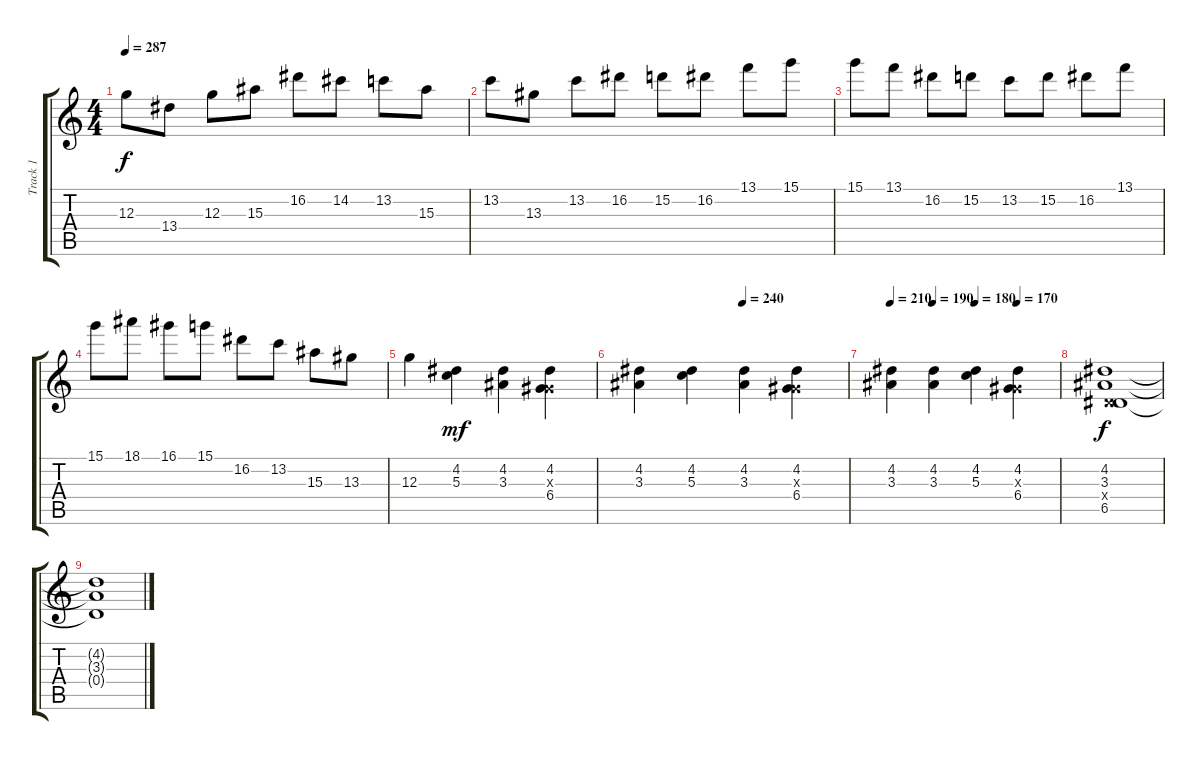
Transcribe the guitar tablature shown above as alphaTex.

\track ("Track 1" "Track 1") {instrument overdrivenguitar}
\staff {score tabs}
\tuning (E4 B3 G3 D3 A2 E2) {hide}
\ts (4 4)
\tempo 287
\clef g2
\ks c
12.3.8{dy f instrument overdrivenguitar} 13.4.8 12.3.8 15.3.8 16.2.8 14.2.8 13.2.8 15.3.8 |
13.2.8 13.3.8 13.2.8 16.2.8 15.2.8 16.2.8 13.1.8 15.1.8 |
15.1.8 13.1.8 16.2.8 15.2.8 13.2.8 15.2.8 16.2.8 13.1.8 |
15.1.8 18.1.8 16.1.8 15.1.8 16.2.8 13.2.8 15.3.8 13.3.8 |
12.3.4 (4.2 5.3).4{dy mf} (4.2 3.3).4 (4.2 0.3{x} 6.4).4 |
\tempo (240 0.5)
(4.2 3.3).4 (4.2 5.3).4 (4.2 3.3).4 (4.2 0.3{x} 6.4).4 |
\tempo 210
\tempo (190 0.25)
\tempo (180 0.5)
\tempo (170 0.75)
(4.2 3.3).4 (4.2 3.3).4 (4.2 5.3).4 (4.2 0.3{x} 6.4).4 |
(4.2 3.3 0.4{x} 6.5).1{dy f} |
(4.2{t} 3.3{t} 0.4{t}).1
